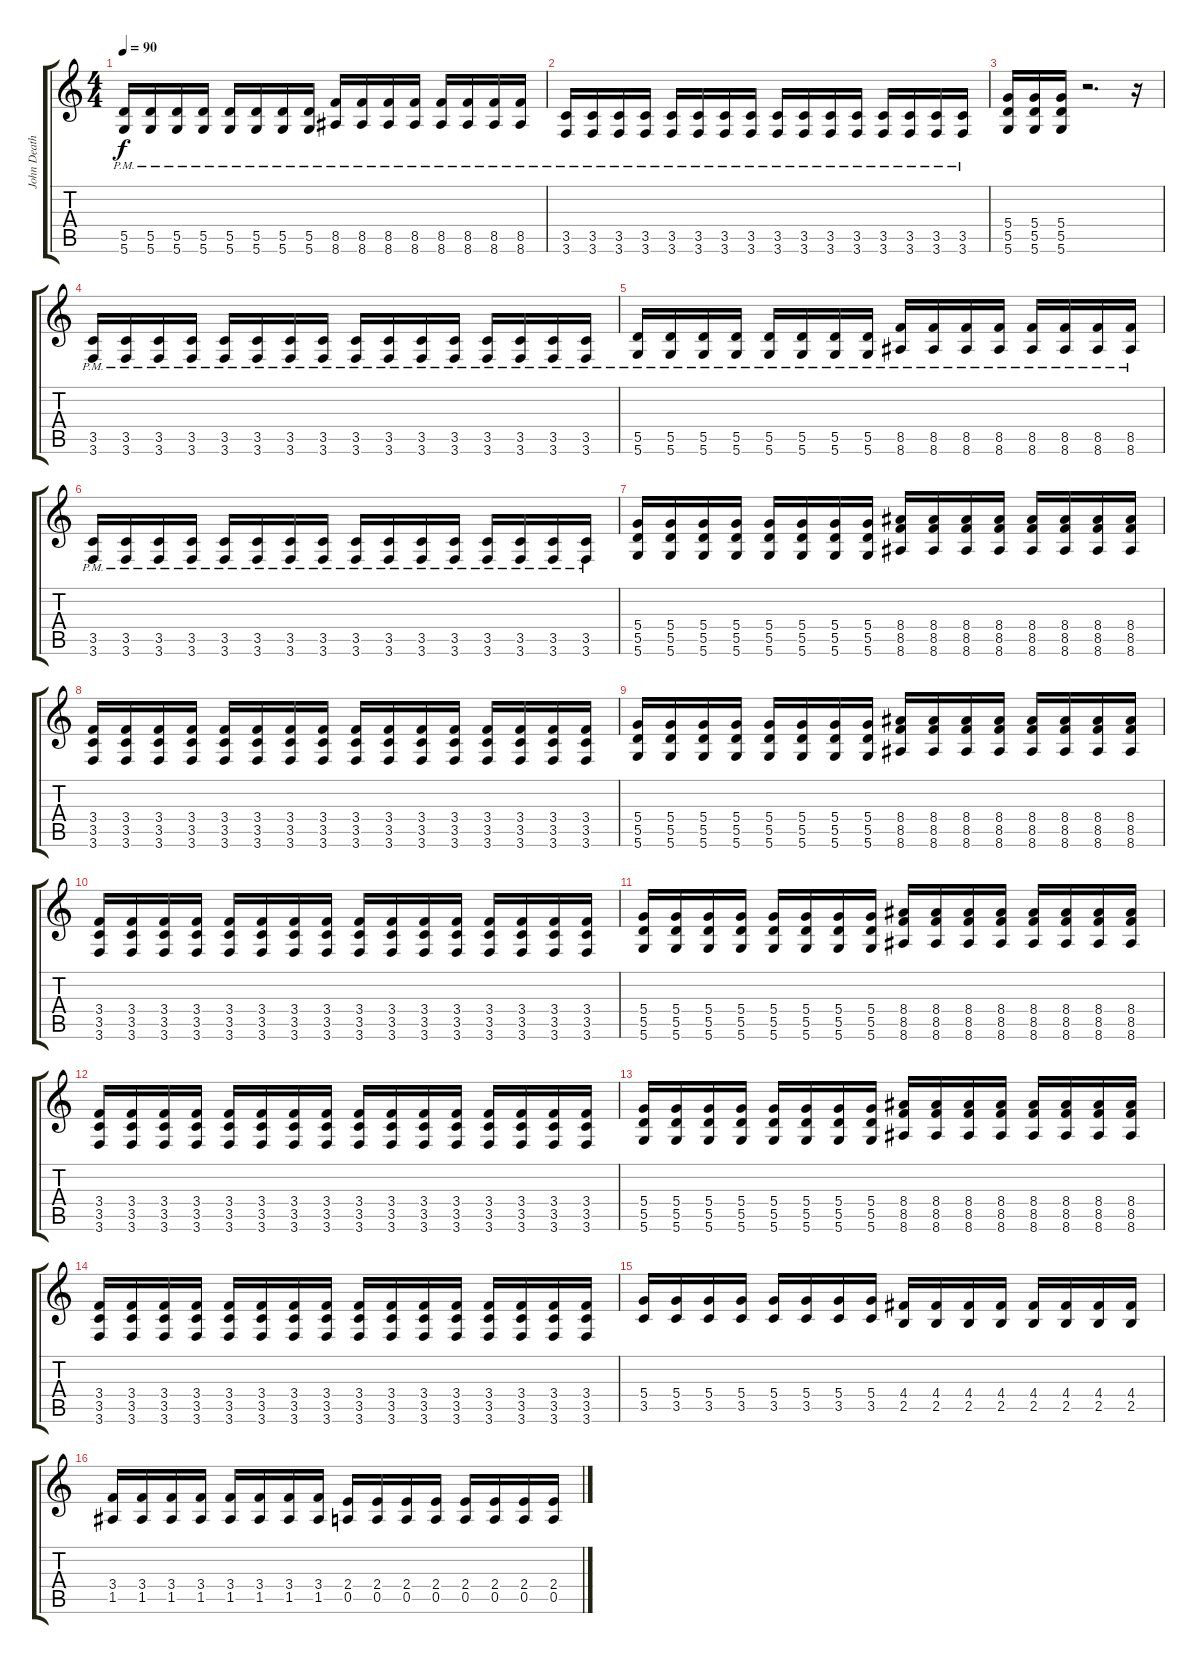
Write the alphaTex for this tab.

\track ("John Death" "John Death") {instrument overdrivenguitar}
\staff {score tabs}
\tuning (E4 B3 G3 D3 A2 D2) {hide}
\ts (4 4)
\tempo 90
\clef g2
\ks c
(5.5{pm} 5.6{pm}).16{dy f} (5.5{pm} 5.6{pm}).16 (5.5{pm} 5.6{pm}).16 (5.5{pm} 5.6{pm}).16 (5.5{pm} 5.6{pm}).16 (5.5{pm} 5.6{pm}).16 (5.5{pm} 5.6{pm}).16 (5.5{pm} 5.6{pm}).16 (8.5{pm} 8.6{pm}).16 (8.5{pm} 8.6{pm}).16 (8.5{pm} 8.6{pm}).16 (8.5{pm} 8.6{pm}).16 (8.5{pm} 8.6{pm}).16 (8.5{pm} 8.6{pm}).16 (8.5{pm} 8.6{pm}).16 (8.5{pm} 8.6{pm}).16 |
(3.5{pm} 3.6{pm}).16 (3.5{pm} 3.6{pm}).16 (3.5{pm} 3.6{pm}).16 (3.5{pm} 3.6{pm}).16 (3.5{pm} 3.6{pm}).16 (3.5{pm} 3.6{pm}).16 (3.5{pm} 3.6{pm}).16 (3.5{pm} 3.6{pm}).16 (3.5{pm} 3.6{pm}).16 (3.5{pm} 3.6{pm}).16 (3.5{pm} 3.6{pm}).16 (3.5{pm} 3.6{pm}).16 (3.5{pm} 3.6{pm}).16 (3.5{pm} 3.6{pm}).16 (3.5{pm} 3.6{pm}).16 (3.5{pm} 3.6{pm}).16 |
(5.4 5.5 5.6).16 (5.4 5.5 5.6).16 (5.4 5.5 5.6).16 r.2{d} r.16 |
(3.5{pm} 3.6{pm}).16 (3.5{pm} 3.6{pm}).16 (3.5{pm} 3.6{pm}).16 (3.5{pm} 3.6{pm}).16 (3.5{pm} 3.6{pm}).16 (3.5{pm} 3.6{pm}).16 (3.5{pm} 3.6{pm}).16 (3.5{pm} 3.6{pm}).16 (3.5{pm} 3.6{pm}).16 (3.5{pm} 3.6{pm}).16 (3.5{pm} 3.6{pm}).16 (3.5{pm} 3.6{pm}).16 (3.5{pm} 3.6{pm}).16 (3.5{pm} 3.6{pm}).16 (3.5{pm} 3.6{pm}).16 (3.5{pm} 3.6{pm}).16 |
(5.5{pm} 5.6{pm}).16 (5.5{pm} 5.6{pm}).16 (5.5{pm} 5.6{pm}).16 (5.5{pm} 5.6{pm}).16 (5.5{pm} 5.6{pm}).16 (5.5{pm} 5.6{pm}).16 (5.5{pm} 5.6{pm}).16 (5.5{pm} 5.6{pm}).16 (8.5{pm} 8.6{pm}).16 (8.5{pm} 8.6{pm}).16 (8.5{pm} 8.6{pm}).16 (8.5{pm} 8.6{pm}).16 (8.5{pm} 8.6{pm}).16 (8.5{pm} 8.6{pm}).16 (8.5{pm} 8.6{pm}).16 (8.5{pm} 8.6{pm}).16 |
(3.5{pm} 3.6{pm}).16 (3.5{pm} 3.6{pm}).16 (3.5{pm} 3.6{pm}).16 (3.5{pm} 3.6{pm}).16 (3.5{pm} 3.6{pm}).16 (3.5{pm} 3.6{pm}).16 (3.5{pm} 3.6{pm}).16 (3.5{pm} 3.6{pm}).16 (3.5{pm} 3.6{pm}).16 (3.5{pm} 3.6{pm}).16 (3.5{pm} 3.6{pm}).16 (3.5{pm} 3.6{pm}).16 (3.5{pm} 3.6{pm}).16 (3.5{pm} 3.6{pm}).16 (3.5{pm} 3.6{pm}).16 (3.5{pm} 3.6{pm}).16 |
(5.4 5.5 5.6).16 (5.4 5.5 5.6).16 (5.4 5.5 5.6).16 (5.4 5.5 5.6).16 (5.4 5.5 5.6).16 (5.4 5.5 5.6).16 (5.4 5.5 5.6).16 (5.4 5.5 5.6).16 (8.4 8.5 8.6).16 (8.4 8.5 8.6).16 (8.4 8.5 8.6).16 (8.4 8.5 8.6).16 (8.4 8.5 8.6).16 (8.4 8.5 8.6).16 (8.4 8.5 8.6).16 (8.4 8.5 8.6).16 |
(3.4 3.5 3.6).16 (3.4 3.5 3.6).16 (3.4 3.5 3.6).16 (3.4 3.5 3.6).16 (3.4 3.5 3.6).16 (3.4 3.5 3.6).16 (3.4 3.5 3.6).16 (3.4 3.5 3.6).16 (3.4 3.5 3.6).16 (3.4 3.5 3.6).16 (3.4 3.5 3.6).16 (3.4 3.5 3.6).16 (3.4 3.5 3.6).16 (3.4 3.5 3.6).16 (3.4 3.5 3.6).16 (3.4 3.5 3.6).16 |
(5.4 5.5 5.6).16 (5.4 5.5 5.6).16 (5.4 5.5 5.6).16 (5.4 5.5 5.6).16 (5.4 5.5 5.6).16 (5.4 5.5 5.6).16 (5.4 5.5 5.6).16 (5.4 5.5 5.6).16 (8.4 8.5 8.6).16 (8.4 8.5 8.6).16 (8.4 8.5 8.6).16 (8.4 8.5 8.6).16 (8.4 8.5 8.6).16 (8.4 8.5 8.6).16 (8.4 8.5 8.6).16 (8.4 8.5 8.6).16 |
(3.4 3.5 3.6).16 (3.4 3.5 3.6).16 (3.4 3.5 3.6).16 (3.4 3.5 3.6).16 (3.4 3.5 3.6).16 (3.4 3.5 3.6).16 (3.4 3.5 3.6).16 (3.4 3.5 3.6).16 (3.4 3.5 3.6).16 (3.4 3.5 3.6).16 (3.4 3.5 3.6).16 (3.4 3.5 3.6).16 (3.4 3.5 3.6).16 (3.4 3.5 3.6).16 (3.4 3.5 3.6).16 (3.4 3.5 3.6).16 |
(5.4 5.5 5.6).16 (5.4 5.5 5.6).16 (5.4 5.5 5.6).16 (5.4 5.5 5.6).16 (5.4 5.5 5.6).16 (5.4 5.5 5.6).16 (5.4 5.5 5.6).16 (5.4 5.5 5.6).16 (8.4 8.5 8.6).16 (8.4 8.5 8.6).16 (8.4 8.5 8.6).16 (8.4 8.5 8.6).16 (8.4 8.5 8.6).16 (8.4 8.5 8.6).16 (8.4 8.5 8.6).16 (8.4 8.5 8.6).16 |
(3.4 3.5 3.6).16 (3.4 3.5 3.6).16 (3.4 3.5 3.6).16 (3.4 3.5 3.6).16 (3.4 3.5 3.6).16 (3.4 3.5 3.6).16 (3.4 3.5 3.6).16 (3.4 3.5 3.6).16 (3.4 3.5 3.6).16 (3.4 3.5 3.6).16 (3.4 3.5 3.6).16 (3.4 3.5 3.6).16 (3.4 3.5 3.6).16 (3.4 3.5 3.6).16 (3.4 3.5 3.6).16 (3.4 3.5 3.6).16 |
(5.4 5.5 5.6).16 (5.4 5.5 5.6).16 (5.4 5.5 5.6).16 (5.4 5.5 5.6).16 (5.4 5.5 5.6).16 (5.4 5.5 5.6).16 (5.4 5.5 5.6).16 (5.4 5.5 5.6).16 (8.4 8.5 8.6).16 (8.4 8.5 8.6).16 (8.4 8.5 8.6).16 (8.4 8.5 8.6).16 (8.4 8.5 8.6).16 (8.4 8.5 8.6).16 (8.4 8.5 8.6).16 (8.4 8.5 8.6).16 |
(3.4 3.5 3.6).16 (3.4 3.5 3.6).16 (3.4 3.5 3.6).16 (3.4 3.5 3.6).16 (3.4 3.5 3.6).16 (3.4 3.5 3.6).16 (3.4 3.5 3.6).16 (3.4 3.5 3.6).16 (3.4 3.5 3.6).16 (3.4 3.5 3.6).16 (3.4 3.5 3.6).16 (3.4 3.5 3.6).16 (3.4 3.5 3.6).16 (3.4 3.5 3.6).16 (3.4 3.5 3.6).16 (3.4 3.5 3.6).16 |
(5.4 3.5).16 (5.4 3.5).16 (5.4 3.5).16 (5.4 3.5).16 (5.4 3.5).16 (5.4 3.5).16 (5.4 3.5).16 (5.4 3.5).16 (4.4 2.5).16 (4.4 2.5).16 (4.4 2.5).16 (4.4 2.5).16 (4.4 2.5).16 (4.4 2.5).16 (4.4 2.5).16 (4.4 2.5).16 |
(3.4 1.5).16 (3.4 1.5).16 (3.4 1.5).16 (3.4 1.5).16 (3.4 1.5).16 (3.4 1.5).16 (3.4 1.5).16 (3.4 1.5).16 (2.4 0.5).16 (2.4 0.5).16 (2.4 0.5).16 (2.4 0.5).16 (2.4 0.5).16 (2.4 0.5).16 (2.4 0.5).16 (2.4 0.5).16
